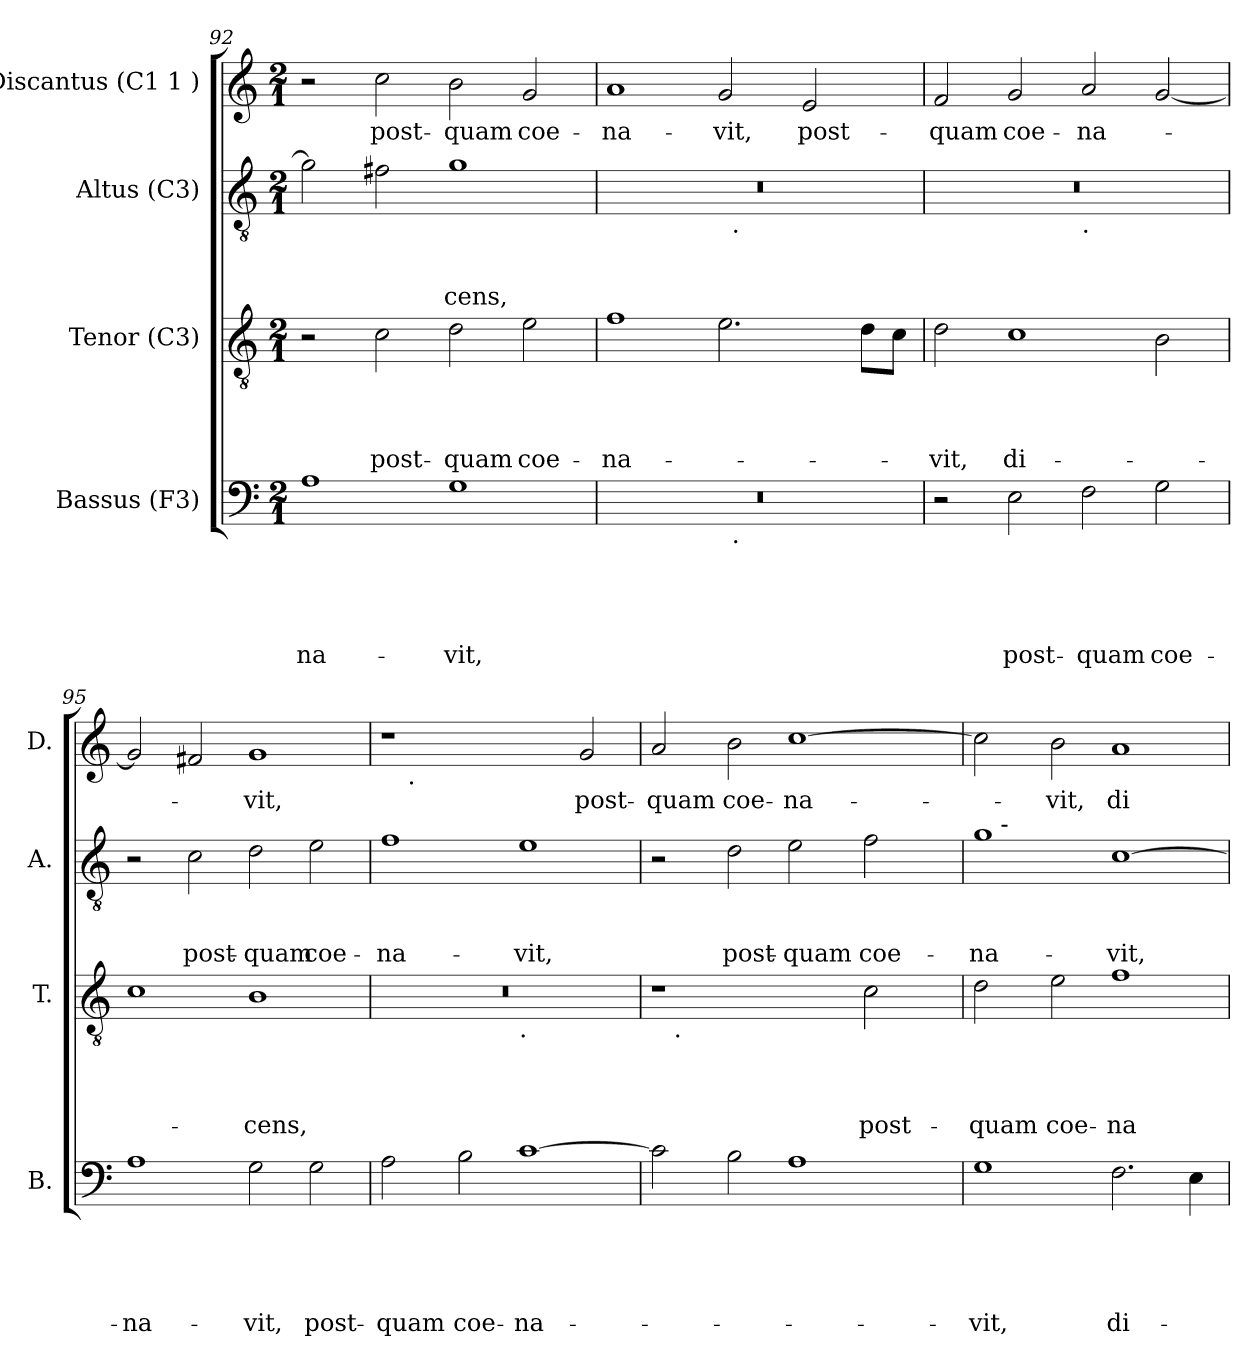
**kern	**text	**text	**text	**text	**text	**kern	**text	**text	**text	**text	**kern	**text	**text	**text	**kern	**text
*part4	*part4	*part4	*part4	*part4	*part4	*part3	*part3	*part3	*part3	*part3	*part2	*part2	*part2	*part2	*part1	*part1
*staff4	*staff4	*staff4	*staff4	*staff4	*staff4	*staff3	*staff3	*staff3	*staff3	*staff3	*staff2	*staff2	*staff2	*staff2	*staff1	*staff1
*I"Bassus (F3)	*	*	*	*	*	*I"Tenor (C3)	*	*	*	*	*I"Altus (C3)	*	*	*	*I"Discantus (C1 1 )	*
*I'B.	*	*	*	*	*	*I'T.	*	*	*	*	*I'A.	*	*	*	*I'D.	*
*clefF4	*	*	*	*	*	*clefGv2	*	*	*	*	*clefGv2	*	*	*	*clefG2	*
*k[]	*	*	*	*	*	*k[]	*	*	*	*	*k[]	*	*	*	*k[]	*
*C:	*	*	*	*	*	*C:	*	*	*	*	*C:	*	*	*	*C:	*
*M2/1	*	*	*	*	*	*M2/1	*	*	*	*	*M2/1	*	*	*	*M2/1	*
=92	=92	=92	=92	=92	=92	=92	=92	=92	=92	=92	=92	=92	=92	=92	=92	=92
!	!	!	!	!	!LO:LY:b	!	!	!	!	!	!	!	!	!	!	!
1A	.	.	.	.	-na-	2r	.	.	.	.	2g\]	.	.	.	2r	.
!	!	!	!	!	!	!	!	!	!	!LO:LY:b	!	!	!	!	!	!LO:LY:b
.	.	.	.	.	.	2c\	.	.	.	post-	2f#\	.	.	.	2cc\	post-
!	!	!	!	!	!LO:LY:b	!	!	!	!	!LO:LY:b	!	!	!	!LO:LY:b	!	!LO:LY:b
1G	.	.	.	.	-vit,	2d\	.	.	.	-quam	1g	.	.	-cens,	2b\	-quam
!	!	!	!	!	!	!	!	!	!	!LO:LY:b	!	!	!	!	!	!LO:LY:b
.	.	.	.	.	.	2e\	.	.	.	coe-	.	.	.	.	2g/	coe-
!!LO:LB:g=z
=93	=93	=93	=93	=93	=93	=93	=93	=93	=93	=93	=93	=93	=93	=93	=93	=93
!	!	!	!	!	!	!	!	!	!	!LO:LY:b	!	!	!	!	!	!LO:LY:b
*^	*	*	*	*	*	*	*	*	*	*	*^	*	*	*	*	*
0r	1ryy	.	.	.	.	.	1f	.	.	.	-na-	0r	1ryy	.	.	.	1a	-na-
!	!	!	!	!	!	!	!	!	!	!	!	!	!	!	!	!	!	!LO:LY:b
.	32ryy	.	.	.	.	.	2.e\	.	.	.	.	.	32ryy	.	.	.	2g/	-vit,
!	!	!	!	!	!	!	!	!	!	!	!	!	!LO:TX:b:t=.	!	!	!	!	!
!	!LO:TX:b:t=.	!	!	!	!	!	!	!	!	!	!	!	!	!	!	!	!	!
.	2ryy	.	.	.	.	.	.	.	.	.	.	.	2ryy	.	.	.	.	.
!	!	!	!	!	!	!	!	!	!	!	!	!	!	!	!	!	!	!LO:LY:b
.	.	.	.	.	.	.	.	.	.	.	.	.	.	.	.	.	2e/	post-
.	4...ryy	.	.	.	.	.	.	.	.	.	.	.	4...ryy	.	.	.	.	.
.	.	.	.	.	.	.	8d\L	.	.	.	.	.	.	.	.	.	.	.
.	.	.	.	.	.	.	8c\J	.	.	.	.	.	.	.	.	.	.	.
=94	=94	=94	=94	=94	=94	=94	=94	=94	=94	=94	=94	=94	=94	=94	=94	=94	=94	=94
!	!	!	!	!	!	!	!	!	!	!	!LO:LY:b	!	!	!	!	!	!	!LO:LY:b
*v	*v	*	*	*	*	*	*	*	*	*	*	*	*	*	*	*	*	*
2r	.	.	.	.	.	2d\	.	.	.	-vit,	0r	1ryy	.	.	.	2f/	-quam
!	!	!	!	!	!LO:LY:b	!	!	!	!	!LO:LY:b	!	!	!	!	!	!	!LO:LY:b
2E\	.	.	.	.	post-	1c	.	.	.	di-	.	.	.	.	.	2g/	coe-
!	!	!	!	!	!	!	!	!	!	!	!	!LO:TX:b:t=.	!	!	!	!	!
!	!	!	!	!	!LO:LY:b:rj	!	!	!	!	!	!	!	!	!	!	!	!LO:LY:b
2F\	.	.	.	.	-quam	.	.	.	.	.	.	1ryy	.	.	.	2a/	-na-
!	!	!	!	!	!LO:LY:b	!	!	!	!	!	!	!	!	!	!	!	!
2G\	.	.	.	.	coe-	2B\	.	.	.	.	.	.	.	.	.	[<2g/	.
=95	=95	=95	=95	=95	=95	=95	=95	=95	=95	=95	=95	=95	=95	=95	=95	=95	=95
!	!	!	!	!	!LO:LY:b	!	!	!	!	!	!	!	!	!	!	!	!
*	*	*	*	*	*	*	*	*	*	*	*v	*v	*	*	*	*	*
1A	.	.	.	.	-na-	1c	.	.	.	.	2r	.	.	.	2g/]	.
!	!	!	!	!	!	!	!	!	!	!	!	!	!	!LO:LY:b	!	!
.	.	.	.	.	.	.	.	.	.	.	2c\	.	.	post-	2f#/	.
!	!	!	!	!	!LO:LY:b	!	!	!	!	!LO:LY:b	!	!	!	!LO:LY:b:rj	!	!LO:LY:b
2G\	.	.	.	.	-vit,	1B	.	.	.	-cens,	2d\	.	.	-quam	1g	-vit,
!	!	!	!	!	!LO:LY:b	!	!	!	!	!	!	!	!	!LO:LY:b	!	!
2G\	.	.	.	.	post-	.	.	.	.	.	2e\	.	.	coe-	.	.
=96	=96	=96	=96	=96	=96	=96	=96	=96	=96	=96	=96	=96	=96	=96	=96	=96
!	!	!	!	!	!LO:LY:b	!	!	!	!	!	!	!	!	!LO:LY:b	!	!
*	*	*	*	*	*	*^	*	*	*	*	*	*	*	*	*^	*
2A\	.	.	.	.	-quam	0r	1ryy	.	.	.	.	1f	.	.	-na-	1r	8ryy	.
!	!	!	!	!	!	!	!	!	!	!	!	!	!	!	!	!	!LO:TX:b:t=.	!
.	.	.	.	.	.	.	.	.	.	.	.	.	.	.	.	.	1...ryy	.
!	!	!	!	!	!LO:LY:b	!	!	!	!	!	!	!	!	!	!	!	!	!
2B\	.	.	.	.	coe-	.	.	.	.	.	.	.	.	.	.	.	.	.
!	!	!	!	!	!	!	!LO:TX:b:t=.	!	!	!	!	!	!	!	!	!	!	!
!	!	!	!	!	!LO:LY:b	!	!	!	!	!	!	!	!	!	!LO:LY:b	!	!	!
[>1c	.	.	.	.	-na-	.	1ryy	.	.	.	.	1e	.	.	-vit,	2ryy	.	.
!	!	!	!	!	!	!	!	!	!	!	!	!	!	!	!	!	!	!LO:LY:b
.	.	.	.	.	.	.	.	.	.	.	.	.	.	.	.	2g/	.	post-
=97	=97	=97	=97	=97	=97	=97	=97	=97	=97	=97	=97	=97	=97	=97	=97	=97	=97	=97
!	!	!	!	!	!	!	!	!	!	!	!	!	!	!	!	!	!	!LO:LY:b
*	*	*	*	*	*	*	*	*	*	*	*	*	*	*	*	*v	*v	*
2c\]	.	.	.	.	.	1r	16.ryy	.	.	.	.	2r	.	.	.	2a/	-quam
!	!	!	!	!	!	!	!LO:TX:b:t=.	!	!	!	!	!	!	!	!	!	!
.	.	.	.	.	.	.	1ryy	.	.	.	.	.	.	.	.	.	.
!	!	!	!	!	!	!	!	!	!	!	!	!	!	!	!LO:LY:b	!	!LO:LY:b
2B\	.	.	.	.	.	.	.	.	.	.	.	2d\	.	.	post-	2b\	coe-
!	!	!	!	!	!	!	!	!	!	!	!	!	!	!	!LO:LY:b:rj	!	!LO:LY:b
1A	.	.	.	.	.	2ryy	.	.	.	.	.	2e\	.	.	-quam	[<1cc	-na-
.	.	.	.	.	.	.	2ryy	.	.	.	.	.	.	.	.	.	.
!	!	!	!	!	!	!	!	!	!	!	!LO:LY:b	!	!	!	!LO:LY:b	!	!
.	.	.	.	.	.	2c\	.	.	.	.	post-	2f\	.	.	coe-	.	.
.	.	.	.	.	.	.	4ryy	.	.	.	.	.	.	.	.	.	.
.	.	.	.	.	.	.	8ryy	.	.	.	.	.	.	.	.	.	.
.	.	.	.	.	.	.	32ryy	.	.	.	.	.	.	.	.	.	.
!!LO:LB:g=z
=98	=98	=98	=98	=98	=98	=98	=98	=98	=98	=98	=98	=98	=98	=98	=98	=98	=98
!	!	!	!	!	!LO:LY:b	!	!	!	!	!	!LO:LY:b	!	!	!	!LO:LY:b	!	!
*	*	*	*	*	*	*v	*v	*	*	*	*	*^	*	*	*	*	*
1G	.	.	.	.	-vit,	2d\	.	.	.	-quam	1g	8ryy	.	.	-na-	2cc\]	.
!	!	!	!	!	!	!	!	!	!	!	!	!LO:TX:a:t=-	!	!	!	!	!
.	.	.	.	.	.	.	.	.	.	.	.	1...ryy	.	.	.	.	.
!	!	!	!	!	!	!	!	!	!	!LO:LY:b	!	!	!	!	!	!	!LO:LY:b
.	.	.	.	.	.	2e\	.	.	.	coe-	.	.	.	.	.	2b\	-vit,
!	!	!	!	!	!LO:LY:b	!	!	!	!	!LO:LY:b	!	!	!	!	!LO:LY:b	!	!LO:LY:b
2.F\	.	.	.	.	di-	1f	.	.	.	-na-	[>1c	.	.	.	-vit,	1a	di-
4E\	.	.	.	.	.	.	.	.	.	.	.	.	.	.	.	.	.
*	*	*	*	*	*	*	*	*	*	*	*v	*v	*	*	*	*	*
=	=	=	=	=	=	=	=	=	=	=	=	=	=	=	=	=
*-	*-	*-	*-	*-	*-	*-	*-	*-	*-	*-	*-	*-	*-	*-	*-	*-
